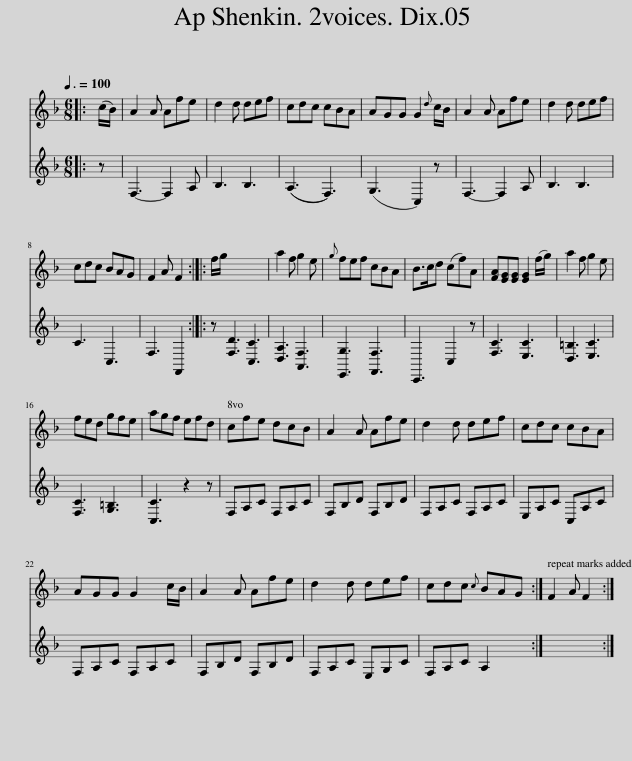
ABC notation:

X:1
%%score 1 2
L:1/8
Q:3/8=100
M:6/8
I:linebreak $
K:F
V:1 treble
V:2 treble
V:1
|: (c/B/) | A2 A Afe | d2 d def | cdc cBA | AGG G2{d} c/B/ | %5
 A2 A Afe | d2 d def |$ cdc BAG | F2 A F2 :: f/g/ x6 | %10
 a2 f g2 e |{g} fef cBA | B>cd (cf)A | [FA][EG][EG] [EG]2 (f/g/) | a2 f g2 e |$ %15
 fed gfe | agf efd | cfe dcB | A2 A Afe | d2 d def | %20
 cdc cBA |$ AGG G2 c/B/ | A2 A Afe | d2 d def | cdc{c} BAG :| %25
 F2 A F2 :| %26
V:2
|: z | F,3- F,2 A, | B,3 B,3 | ((A,3 F,3)) | (G,3 C,2) z | %5
 F,3- F,2 A, | B,3 B,3 |$ C3 C,3 | F,3 F,,2 :: z [F,D]3 [C,C]3 | %10
 [D,A,]3 [A,,F,]3 | [E,,G,]3 [F,,F,]3 | C,,3 C,2 z | [F,C]3 [E,C]3 | [D,=B,]3 [E,C]3 |$ %15
 [F,C]3 [G,=B,]3 | [C,C]3 z2 z | F,A,C F,A,C | F,B,D F,B,D | F,A,C F,A,C | %20
 E,A,C C,A,C |$ F,A,C F,A,C | F,B,D F,B,D | F,A,C E,G,C | F,A,C A,2 x :| %25
 x5 :| %26
